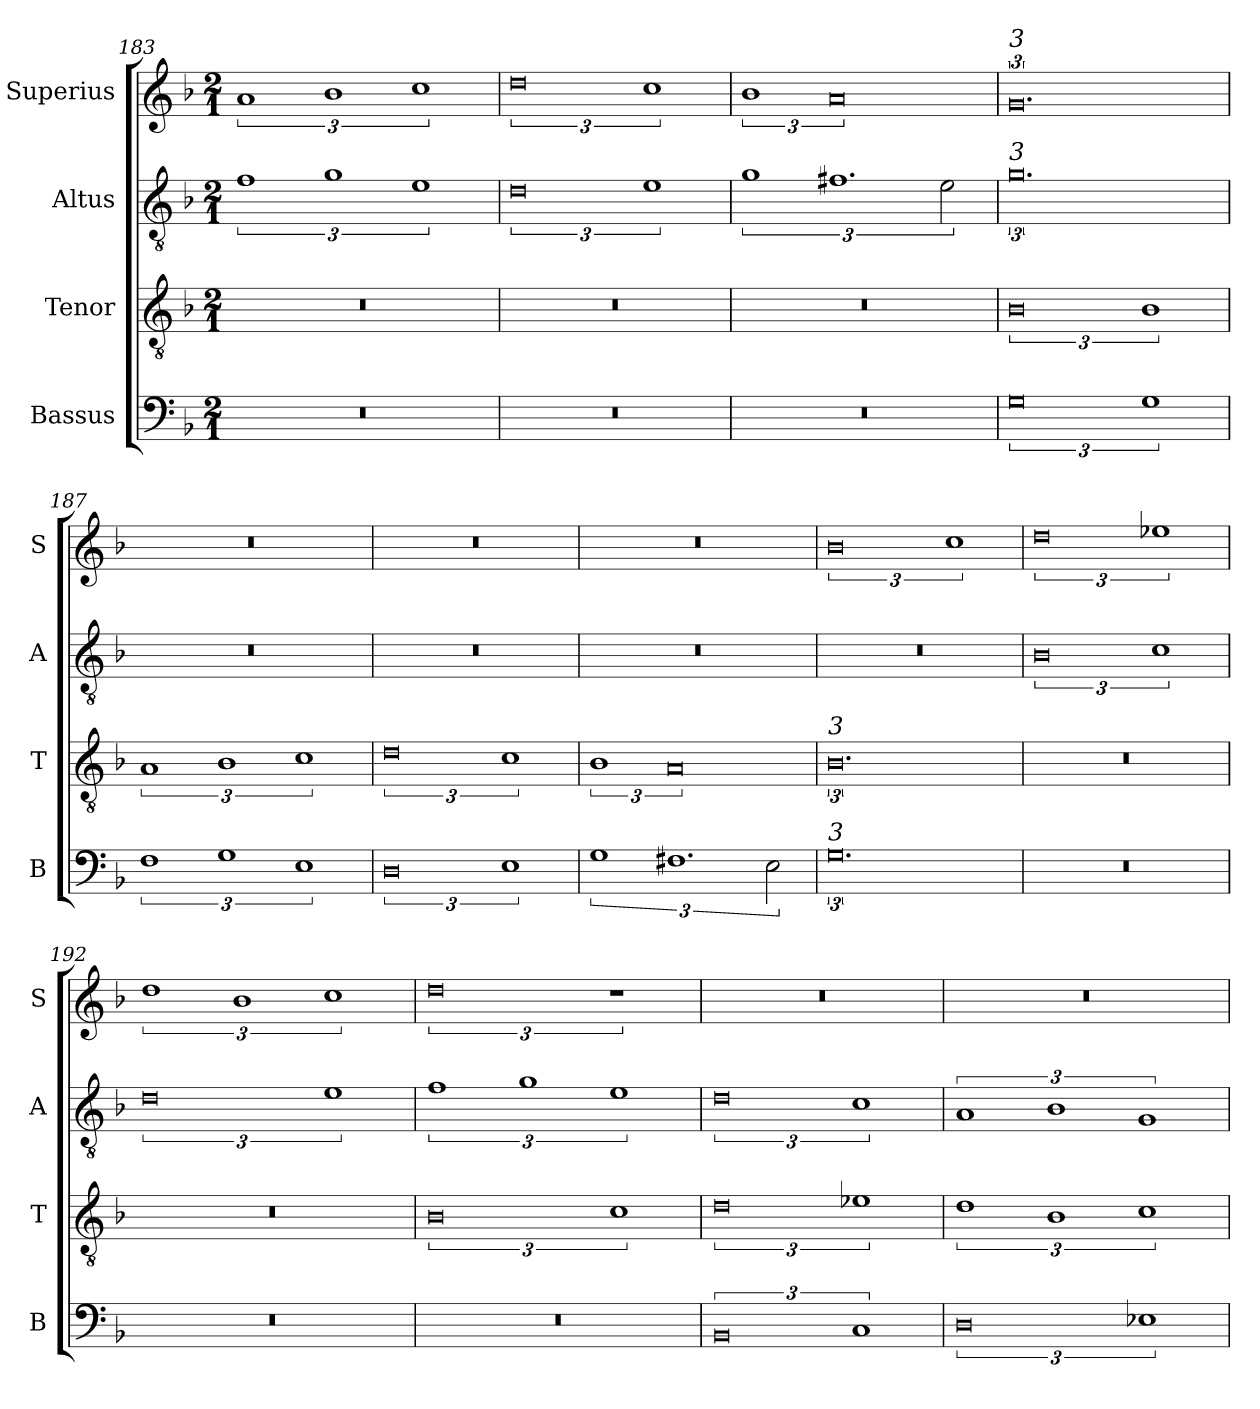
**kern	**kern	**kern	**kern
*part4	*part3	*part2	*part1
*staff4	*staff3	*staff2	*staff1
*I"Bassus	*I"Tenor	*I"Altus	*I"Superius
*I'B	*I'T	*I'A	*I'S
*clefF4	*clefGv2	*clefGv2	*clefG2
*k[b-]	*k[b-]	*k[b-]	*k[b-]
*M2/1	*M2/1	*M2/1	*M2/1
=183	=183	=183	=183
0r	0r	3%2f	3%2a
.	.	3%2g	3%2b-
.	.	3%2e	3%2cc
=184	=184	=184	=184
0r	0r	3%4d	3%4dd
.	.	3%2e	3%2cc
=185	=185	=185	=185
0r	0r	3%2g	3%2b-
.	.	3%2.f#X	3%4a
.	.	3e\	.
=186	=186	=186	=186
!	!	!	!LO:TX:a:i:t=3
!	!	!LO:TX:a:i:t=3	!
3%4G	3%4B-	3%4.g	3%4.g
3%2G	3%2B-	.	.
=187	=187	=187	=187
3%2F	3%2A	0r	0r
3%2G	3%2B-	.	.
3%2E	3%2c	.	.
=188	=188	=188	=188
3%4D	3%4d	0r	0r
3%2E	3%2c	.	.
=189	=189	=189	=189
3%2G	3%2B-	0r	0r
3%2.F#X	3%4A	.	.
3E\	.	.	.
=190	=190	=190	=190
!	!LO:TX:a:i:t=3	!	!
!LO:TX:a:i:t=3	!	!	!
3%4.G	3%4.B-	0r	3%4b-
.	.	.	3%2cc
=191	=191	=191	=191
0r	0r	3%4B-	3%4dd
.	.	3%2c	3%2ee-X
=192	=192	=192	=192
0r	0r	3%4d	3%2dd
.	.	.	3%2b-
.	.	3%2e	3%2cc
=193	=193	=193	=193
0r	3%4B-	3%2f	3%4dd
.	.	3%2g	.
.	3%2c	3%2e	3%2r
=194	=194	=194	=194
3%4BB-	3%4d	3%4d	0r
3%2C	3%2e-X	3%2c	.
=195	=195	=195	=195
3%4D	3%2d	3%2A	0r
.	3%2B-	3%2B-	.
3%2E-X	3%2c	3%2G	.
=	=	=	=
*-	*-	*-	*-
